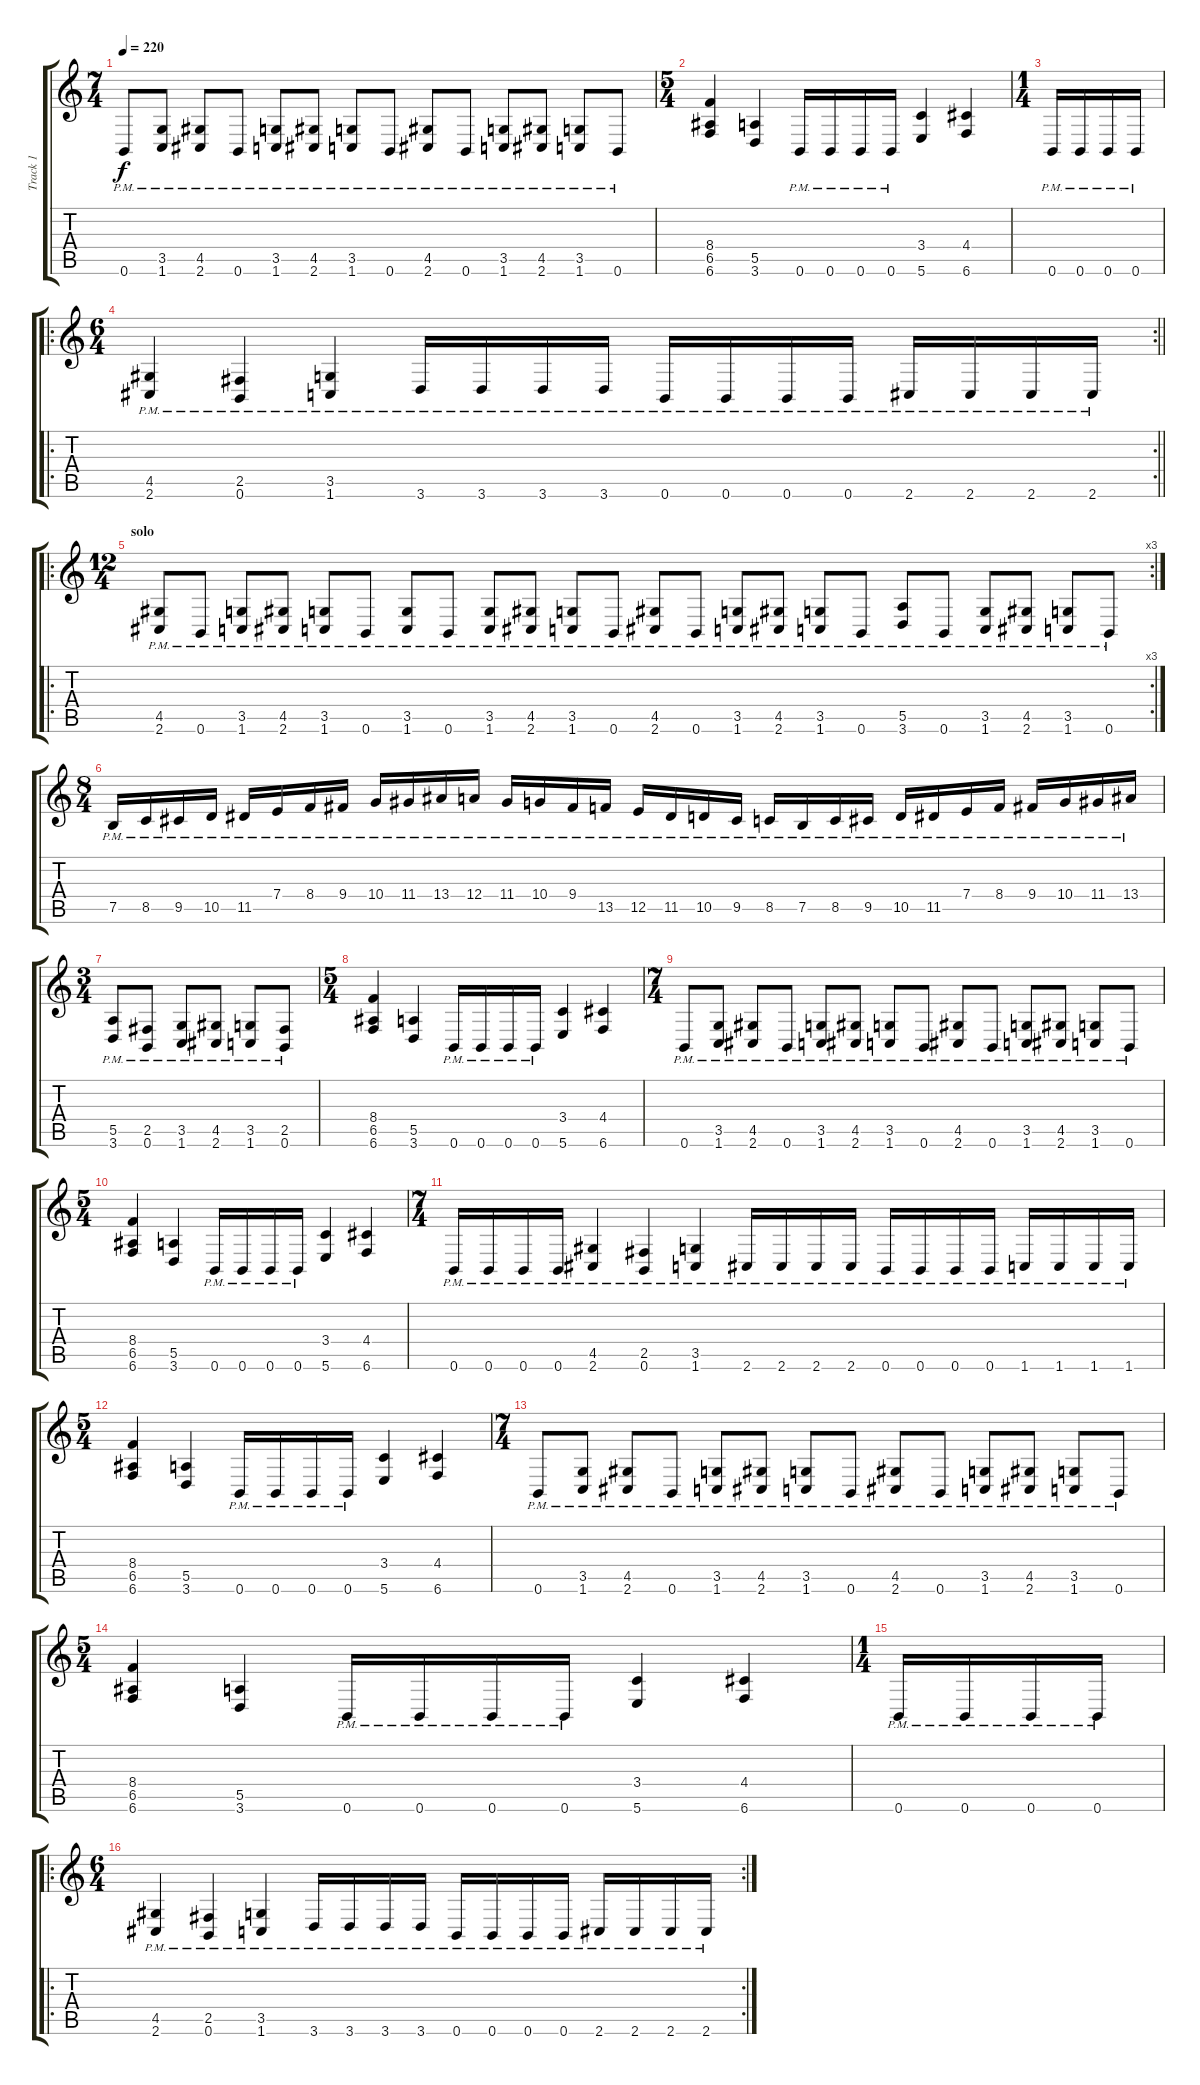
\track ("Track 1" "Track 1") {instrument distortionguitar}
\staff {score tabs}
\tuning (B3 Gb3 D3 A2 E2 B1) {hide}
\ts (7 4)
\tempo 220
\clef g2
\ks c
0.6{pm}.8{dy f} (3.5{pm} 1.6{pm}).8 (4.5{pm} 2.6{pm}).8 0.6{pm}.8 (3.5{pm} 1.6{pm}).8 (4.5{pm} 2.6{pm}).8 (3.5{pm} 1.6{pm}).8 0.6{pm}.8 (4.5{pm} 2.6{pm}).8 0.6{pm}.8 (3.5{pm} 1.6{pm}).8 (4.5{pm} 2.6{pm}).8 (3.5{pm} 1.6{pm}).8 0.6{pm}.8 |
\ts (5 4)
(8.4 6.5 6.6).4 (5.5 3.6).4 0.6{pm}.16 0.6{pm}.16 0.6{pm}.16 0.6{pm}.16 (3.4 5.6).4 (4.4 6.6).4 |
\ts (1 4)
0.6{pm}.16 0.6{pm}.16 0.6{pm}.16 0.6{pm}.16 |
\ro
\rc 2
\ts (6 4)
\barLineRight lightlight
(4.5{pm} 2.6{pm}).4 (2.5{pm} 0.6{pm}).4 (3.5{pm} 1.6{pm}).4 3.6{pm}.16 3.6{pm}.16 3.6{pm}.16 3.6{pm}.16 0.6{pm}.16 0.6{pm}.16 0.6{pm}.16 0.6{pm}.16 2.6{pm}.16 2.6{pm}.16 2.6{pm}.16 2.6{pm}.16 |
\ro
\rc 3
\ts (12 4)
\section ("" "solo")
(4.5{pm} 2.6{pm}).8 0.6{pm}.8 (3.5{pm} 1.6{pm}).8 (4.5{pm} 2.6{pm}).8 (3.5{pm} 1.6{pm}).8 0.6{pm}.8 (3.5{pm} 1.6{pm}).8 0.6{pm}.8 (3.5{pm} 1.6{pm}).8 (4.5{pm} 2.6{pm}).8 (3.5{pm} 1.6{pm}).8 0.6{pm}.8 (4.5{pm} 2.6{pm}).8 0.6{pm}.8 (3.5{pm} 1.6{pm}).8 (4.5{pm} 2.6{pm}).8 (3.5{pm} 1.6{pm}).8 0.6{pm}.8 (5.5{pm} 3.6{pm}).8 0.6{pm}.8 (3.5{pm} 1.6{pm}).8 (4.5{pm} 2.6{pm}).8 (3.5{pm} 1.6{pm}).8 0.6{pm}.8 |
\ts (8 4)
7.5{pm}.16 8.5{pm}.16 9.5{pm}.16 10.5{pm}.16 11.5{pm}.16 7.4{pm}.16 8.4{pm}.16 9.4{pm}.16 10.4{pm}.16 11.4{pm}.16 13.4{pm}.16 12.4{pm}.16 11.4{pm}.16 10.4{pm}.16 9.4{pm}.16 13.5{pm}.16 12.5{pm}.16 11.5{pm}.16 10.5{pm}.16 9.5{pm}.16 8.5{pm}.16 7.5{pm}.16 8.5{pm}.16 9.5{pm}.16 10.5{pm}.16 11.5{pm}.16 7.4{pm}.16 8.4{pm}.16 9.4{pm}.16 10.4{pm}.16 11.4{pm}.16 13.4{pm}.16 |
\ts (3 4)
(5.5{pm} 3.6{pm}).8 (2.5{pm} 0.6{pm}).8 (3.5{pm} 1.6{pm}).8 (4.5{pm} 2.6{pm}).8 (3.5{pm} 1.6{pm}).8 (2.5{pm} 0.6{pm}).8 |
\ts (5 4)
(8.4 6.5 6.6).4 (5.5 3.6).4 0.6{pm}.16 0.6{pm}.16 0.6{pm}.16 0.6{pm}.16 (3.4 5.6).4 (4.4 6.6).4 |
\ts (7 4)
0.6{pm}.8 (3.5{pm} 1.6{pm}).8 (4.5{pm} 2.6{pm}).8 0.6{pm}.8 (3.5{pm} 1.6{pm}).8 (4.5{pm} 2.6{pm}).8 (3.5{pm} 1.6{pm}).8 0.6{pm}.8 (4.5{pm} 2.6{pm}).8 0.6{pm}.8 (3.5{pm} 1.6{pm}).8 (4.5{pm} 2.6{pm}).8 (3.5{pm} 1.6{pm}).8 0.6{pm}.8 |
\ts (5 4)
(8.4 6.5 6.6).4 (5.5 3.6).4 0.6{pm}.16 0.6{pm}.16 0.6{pm}.16 0.6{pm}.16 (3.4 5.6).4 (4.4 6.6).4 |
\ts (7 4)
0.6{pm}.16 0.6{pm}.16 0.6{pm}.16 0.6{pm}.16 (4.5{pm} 2.6{pm}).4 (2.5{pm} 0.6{pm}).4 (3.5{pm} 1.6{pm}).4 2.6{pm}.16 2.6{pm}.16 2.6{pm}.16 2.6{pm}.16 0.6{pm}.16 0.6{pm}.16 0.6{pm}.16 0.6{pm}.16 1.6{pm}.16 1.6{pm}.16 1.6{pm}.16 1.6{pm}.16 |
\ts (5 4)
(8.4 6.5 6.6).4 (5.5 3.6).4 0.6{pm}.16 0.6{pm}.16 0.6{pm}.16 0.6{pm}.16 (3.4 5.6).4 (4.4 6.6).4 |
\ts (7 4)
0.6{pm}.8 (3.5{pm} 1.6{pm}).8 (4.5{pm} 2.6{pm}).8 0.6{pm}.8 (3.5{pm} 1.6{pm}).8 (4.5{pm} 2.6{pm}).8 (3.5{pm} 1.6{pm}).8 0.6{pm}.8 (4.5{pm} 2.6{pm}).8 0.6{pm}.8 (3.5{pm} 1.6{pm}).8 (4.5{pm} 2.6{pm}).8 (3.5{pm} 1.6{pm}).8 0.6{pm}.8 |
\ts (5 4)
(8.4 6.5 6.6).4 (5.5 3.6).4 0.6{pm}.16 0.6{pm}.16 0.6{pm}.16 0.6{pm}.16 (3.4 5.6).4 (4.4 6.6).4 |
\ts (1 4)
0.6{pm}.16 0.6{pm}.16 0.6{pm}.16 0.6{pm}.16 |
\ro
\rc 2
\ts (6 4)
(4.5{pm} 2.6{pm}).4 (2.5{pm} 0.6{pm}).4 (3.5{pm} 1.6{pm}).4 3.6{pm}.16 3.6{pm}.16 3.6{pm}.16 3.6{pm}.16 0.6{pm}.16 0.6{pm}.16 0.6{pm}.16 0.6{pm}.16 2.6{pm}.16 2.6{pm}.16 2.6{pm}.16 2.6{pm}.16
